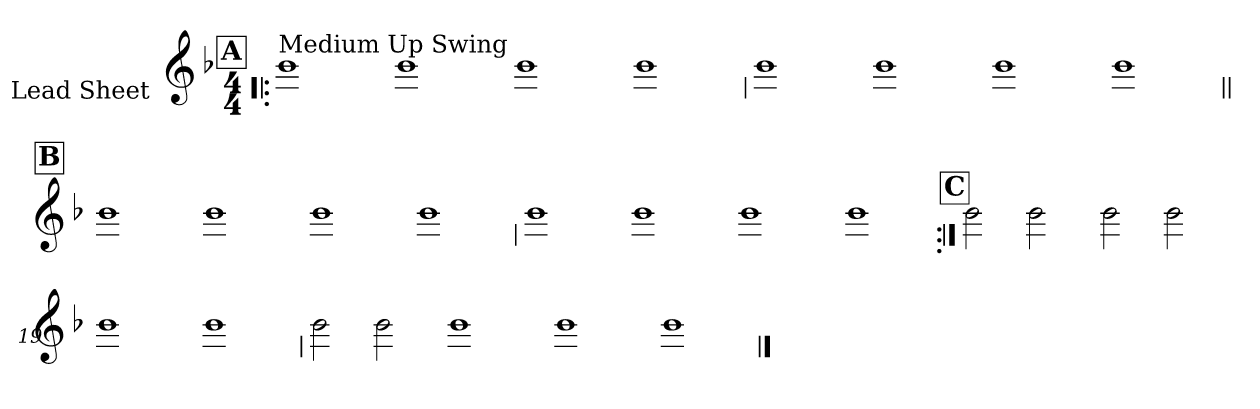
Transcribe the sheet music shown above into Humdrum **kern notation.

**kern
*part1
*staff1
*I"Lead Sheet
*stria0
*clefG2
*k[b-]
*F:
*M4/4
!!LO:REH:place=s1:a:t=A
=1!|:
!LO:TX:a:t=Medium Up Swing
1b-
=2-
1b-
=3-
1b-
=4-
1b-
!!LO:LB:g=z
=5
1b-
=6-
1b-
=7-
1b-
=8-
1b-
!!LO:LB:g=z
!!LO:REH:place=s1:a:t=B
=9||
1b-
=10-
1b-
=11-
1b-
=12-
1b-
!!LO:LB:g=z
=13
1b-
=14-
1b-
=15-
1b-
=16-
1b-
!!LO:LB:g=z
!!LO:REH:place=s1:a:t=C
=17:|!
2b-
2b-
=18-
2b-
2b-
=19-
1b-
=20-
1b-
!!LO:LB:g=z
=21
2b-
2b-
=22-
1b-
=23-
1b-
=24-
1b-
==
*-
